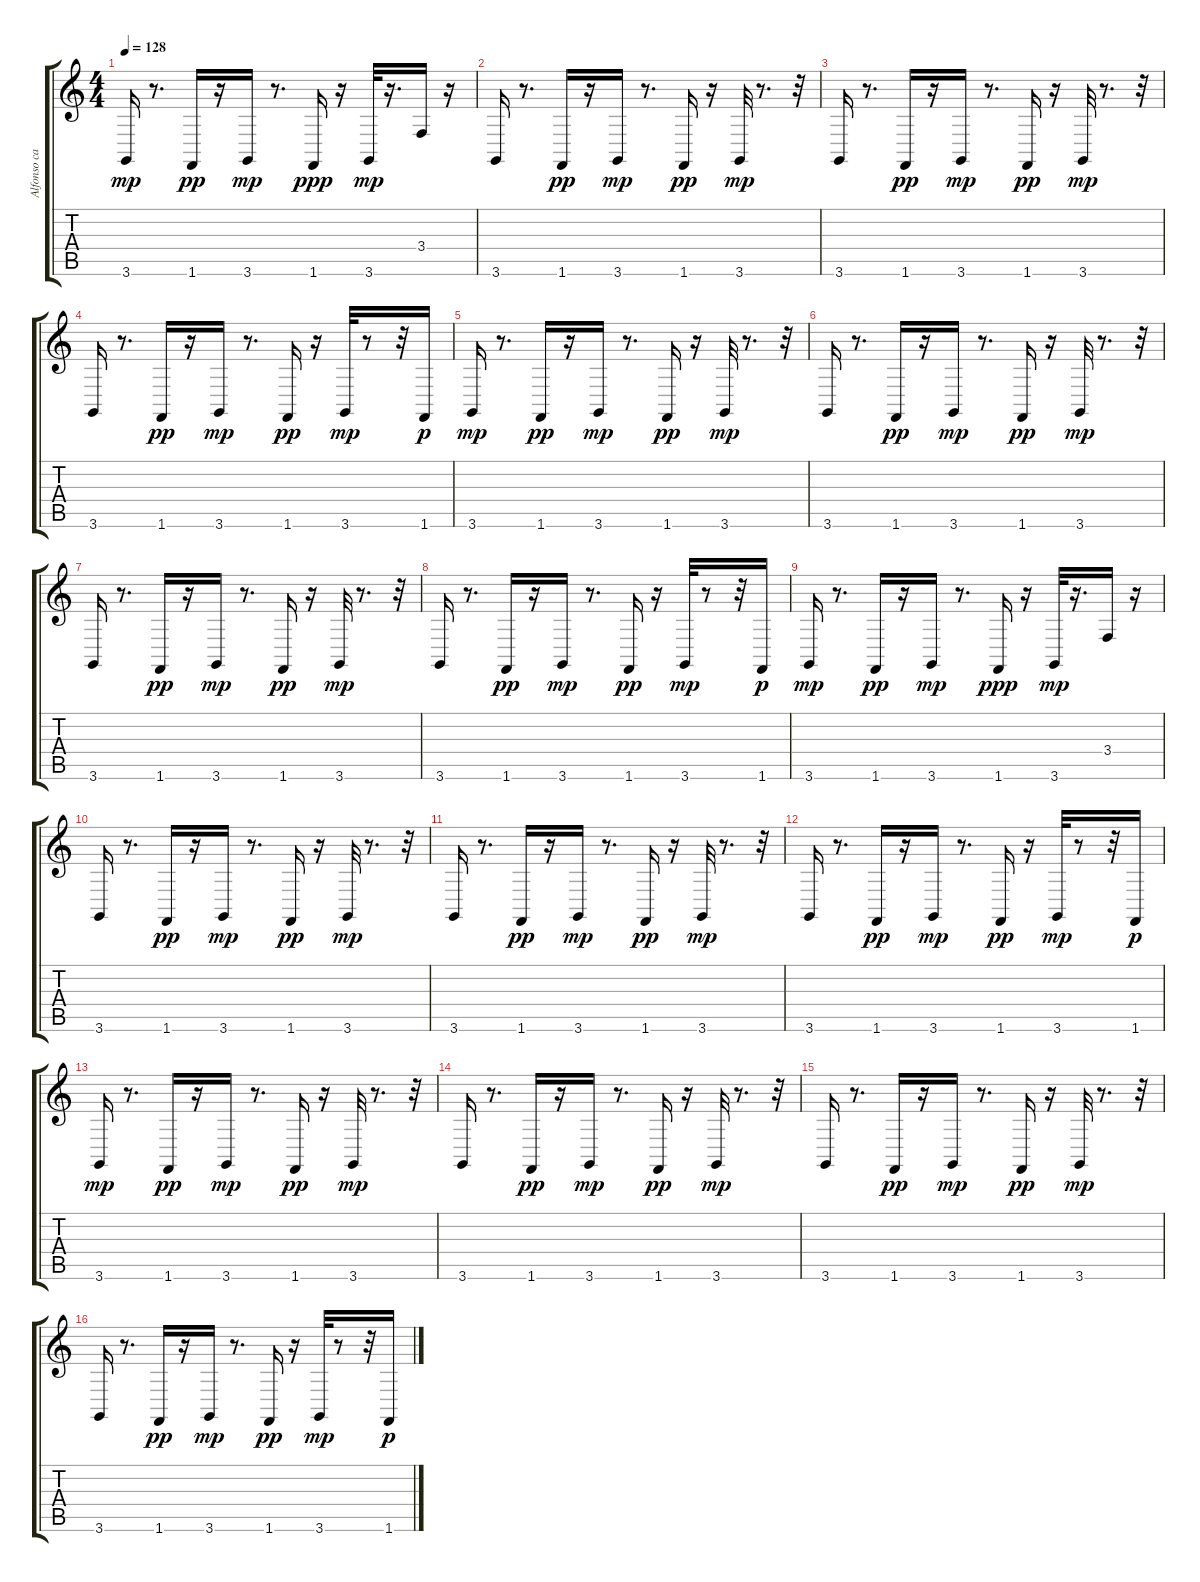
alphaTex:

\track ("Alfonso caga palos" "Alfonso ca") {instrument synthdrum}
\staff {score tabs}
\tuning (E4 B3 G3 D3 A2 E2) {hide}
\ts (4 4)
\tempo 128
\clef g2
\ks c
3.6.16{dy mp} r.8{d} 1.6.16{dy pp} r.16 3.6.16{dy mp} r.8{d} 1.6.16{dy ppp} r.16 3.6.32{dy mp} r.16{d} 3.4.16 r.16 |
3.6.16 r.8{d} 1.6.16{dy pp} r.16 3.6.16{dy mp} r.8{d} 1.6.16{dy pp} r.16 3.6.32{dy mp} r.8{d} r.32 |
3.6.16 r.8{d} 1.6.16{dy pp} r.16 3.6.16{dy mp} r.8{d} 1.6.16{dy pp} r.16 3.6.32{dy mp} r.8{d} r.32 |
3.6.16 r.8{d} 1.6.16{dy pp} r.16 3.6.16{dy mp} r.8{d} 1.6.16{dy pp} r.16 3.6.32{dy mp} r.8 r.32 1.6.16{dy p} |
3.6.16{dy mp} r.8{d} 1.6.16{dy pp} r.16 3.6.16{dy mp} r.8{d} 1.6.16{dy pp} r.16 3.6.32{dy mp} r.8{d} r.32 |
3.6.16 r.8{d} 1.6.16{dy pp} r.16 3.6.16{dy mp} r.8{d} 1.6.16{dy pp} r.16 3.6.32{dy mp} r.8{d} r.32 |
3.6.16 r.8{d} 1.6.16{dy pp} r.16 3.6.16{dy mp} r.8{d} 1.6.16{dy pp} r.16 3.6.32{dy mp} r.8{d} r.32 |
3.6.16 r.8{d} 1.6.16{dy pp} r.16 3.6.16{dy mp} r.8{d} 1.6.16{dy pp} r.16 3.6.32{dy mp} r.8 r.32 1.6.16{dy p} |
3.6.16{dy mp} r.8{d} 1.6.16{dy pp} r.16 3.6.16{dy mp} r.8{d} 1.6.16{dy ppp} r.16 3.6.32{dy mp} r.16{d} 3.4.16 r.16 |
3.6.16 r.8{d} 1.6.16{dy pp} r.16 3.6.16{dy mp} r.8{d} 1.6.16{dy pp} r.16 3.6.32{dy mp} r.8{d} r.32 |
3.6.16 r.8{d} 1.6.16{dy pp} r.16 3.6.16{dy mp} r.8{d} 1.6.16{dy pp} r.16 3.6.32{dy mp} r.8{d} r.32 |
3.6.16 r.8{d} 1.6.16{dy pp} r.16 3.6.16{dy mp} r.8{d} 1.6.16{dy pp} r.16 3.6.32{dy mp} r.8 r.32 1.6.16{dy p} |
3.6.16{dy mp} r.8{d} 1.6.16{dy pp} r.16 3.6.16{dy mp} r.8{d} 1.6.16{dy pp} r.16 3.6.32{dy mp} r.8{d} r.32 |
3.6.16 r.8{d} 1.6.16{dy pp} r.16 3.6.16{dy mp} r.8{d} 1.6.16{dy pp} r.16 3.6.32{dy mp} r.8{d} r.32 |
3.6.16 r.8{d} 1.6.16{dy pp} r.16 3.6.16{dy mp} r.8{d} 1.6.16{dy pp} r.16 3.6.32{dy mp} r.8{d} r.32 |
3.6.16 r.8{d} 1.6.16{dy pp} r.16 3.6.16{dy mp} r.8{d} 1.6.16{dy pp} r.16 3.6.32{dy mp} r.8 r.32 1.6.16{dy p}
